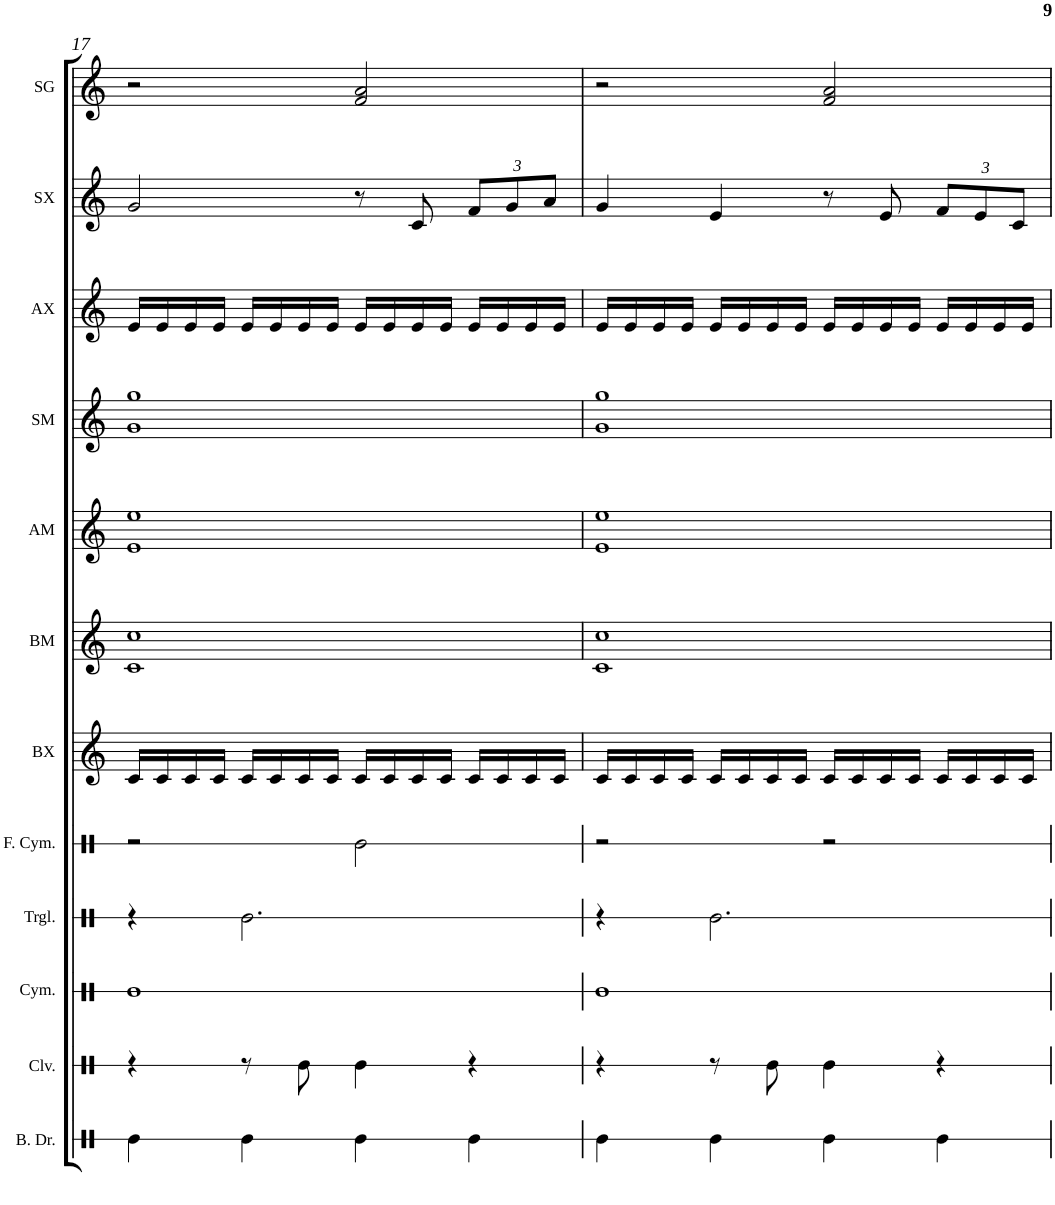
**kern	**kern	**kern	**kern	**kern	**kern	**kern	**kern	**kern	**kern	**kern	**kern
*part12	*part11	*part10	*part9	*part8	*part7	*part6	*part5	*part4	*part3	*part2	*part1
*staff12	*staff11	*staff10	*staff9	*staff8	*staff7	*staff6	*staff5	*staff4	*staff3	*staff2	*staff1
*I"Bass Drum	*I"Claves	*I"Cymbals	*I"Triangle	*I"Finger Cymbals	*I"Bass Xylophone	*I"Bass Metallophone	*I"Alto Metallophone	*I"Soprano Metallophone	*I"Alto Xylophone	*I"Soprano Xylophone	*I"Soprano Glockenspiel
*I'B. Dr.	*I'Clv.	*I'Cym.	*I'Trgl.	*I'F. Cym.	*I'BX	*I'BM	*I'AM	*I'SM	*I'AX	*I'SX	*I'SG
!!LO:PB:g=z
*clefX	*clefX	*clefX	*clefX	*clefX	*clefG2	*clefG2	*clefG2	*clefG2	*clefG2	*clefG2	*clefG2
*	*	*	*	*	*Trd7c12	*Trd7c12	*	*Trd-7c-12	*	*Trd-7c-12	*Trd-14c-24
*k[]	*k[]	*k[]	*k[]	*k[]	*k[]	*k[]	*k[]	*k[]	*k[]	*k[]	*k[]
*M4/4	*M4/4	*M4/4	*M4/4	*M4/4	*M4/4	*M4/4	*M4/4	*M4/4	*M4/4	*M4/4	*M4/4
=17	=17	=17	=17	=17	=17	=17	=17	=17	=17	=17	=17
4Re\	4r	1Re	4r	2r	16c/LL	1c 1cc	1e 1ee	1g 1gg	16e/LL	2g/	2r
.	.	.	.	.	16c/	.	.	.	16e/	.	.
.	.	.	.	.	16c/	.	.	.	16e/	.	.
.	.	.	.	.	16c/JJ	.	.	.	16e/JJ	.	.
4Re\	8r	.	2.Re\	.	16c/LL	.	.	.	16e/LL	.	.
.	.	.	.	.	16c/	.	.	.	16e/	.	.
.	8Re\	.	.	.	16c/	.	.	.	16e/	.	.
.	.	.	.	.	16c/JJ	.	.	.	16e/JJ	.	.
4Re\	4Re\	.	.	2Re\	16c/LL	.	.	.	16e/LL	8r	2f/ 2a/
.	.	.	.	.	16c/	.	.	.	16e/	.	.
.	.	.	.	.	16c/	.	.	.	16e/	8c/	.
.	.	.	.	.	16c/JJ	.	.	.	16e/JJ	.	.
*	*	*	*	*	*	*	*	*	*	*Xbrackettup	*
4Re\	4r	.	.	.	16c/LL	.	.	.	16e/LL	12f/L	.
.	.	.	.	.	16c/	.	.	.	16e/	.	.
.	.	.	.	.	.	.	.	.	.	12g/	.
.	.	.	.	.	16c/	.	.	.	16e/	.	.
.	.	.	.	.	.	.	.	.	.	12a/J	.
.	.	.	.	.	16c/JJ	.	.	.	16e/JJ	.	.
=18	=18	=18	=18	=18	=18	=18	=18	=18	=18	=18	=18
4Re\	4r	1Re	4r	2r	16c/LL	1c 1cc	1e 1ee	1g 1gg	16e/LL	4g/	2r
.	.	.	.	.	16c/	.	.	.	16e/	.	.
.	.	.	.	.	16c/	.	.	.	16e/	.	.
.	.	.	.	.	16c/JJ	.	.	.	16e/JJ	.	.
4Re\	8r	.	2.Re\	.	16c/LL	.	.	.	16e/LL	4e/	.
.	.	.	.	.	16c/	.	.	.	16e/	.	.
.	8Re\	.	.	.	16c/	.	.	.	16e/	.	.
.	.	.	.	.	16c/JJ	.	.	.	16e/JJ	.	.
4Re\	4Re\	.	.	2r	16c/LL	.	.	.	16e/LL	8r	2f/ 2a/
.	.	.	.	.	16c/	.	.	.	16e/	.	.
.	.	.	.	.	16c/	.	.	.	16e/	8e/	.
.	.	.	.	.	16c/JJ	.	.	.	16e/JJ	.	.
4Re\	4r	.	.	.	16c/LL	.	.	.	16e/LL	12f/L	.
.	.	.	.	.	16c/	.	.	.	16e/	.	.
.	.	.	.	.	.	.	.	.	.	12e/	.
.	.	.	.	.	16c/	.	.	.	16e/	.	.
.	.	.	.	.	.	.	.	.	.	12c/J	.
.	.	.	.	.	16c/JJ	.	.	.	16e/JJ	.	.
=	=	=	=	=	=	=	=	=	=	=	=
*-	*-	*-	*-	*-	*-	*-	*-	*-	*-	*-	*-
